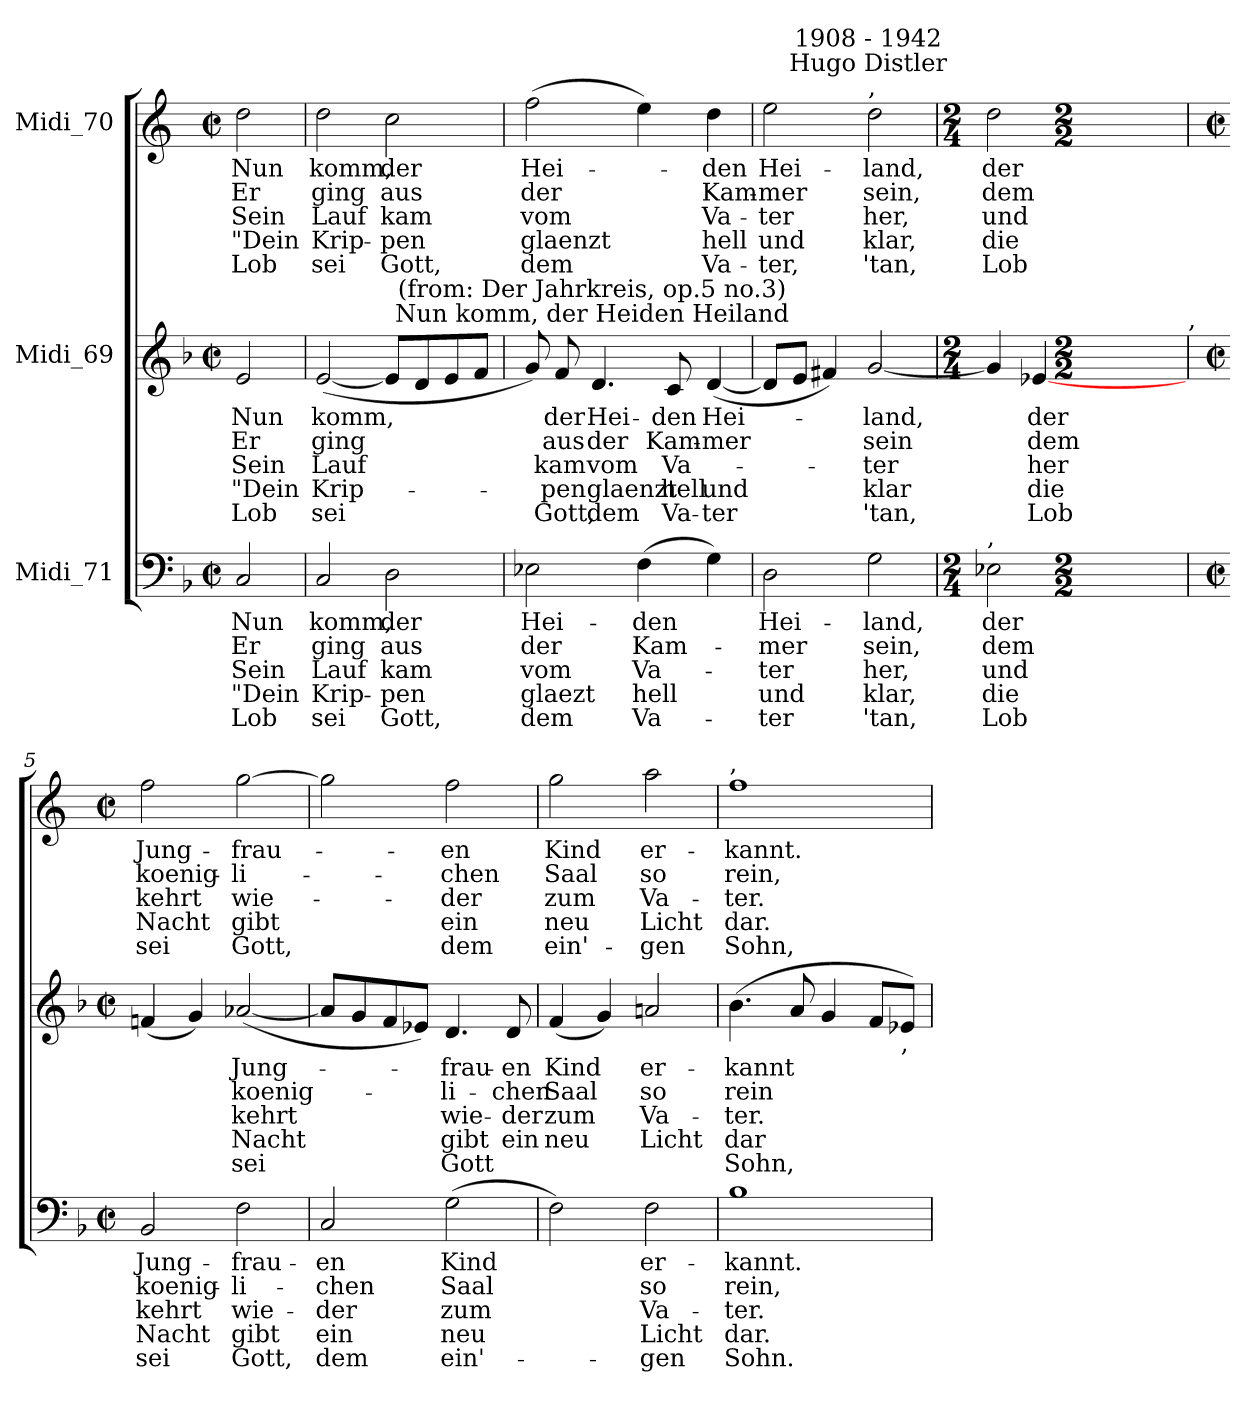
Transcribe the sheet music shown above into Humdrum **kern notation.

**kern	**text	**text	**text	**text	**text	**kern	**text	**text	**text	**text	**text	**kern	**text	**text	**text	**text	**text
*part3	*part3	*part3	*part3	*part3	*part3	*part2	*part2	*part2	*part2	*part2	*part2	*part1	*part1	*part1	*part1	*part1	*part1
*staff3	*staff3	*staff3	*staff3	*staff3	*staff3	*staff2	*staff2	*staff2	*staff2	*staff2	*staff2	*staff1	*staff1	*staff1	*staff1	*staff1	*staff1
*I"Midi_71	*	*	*	*	*	*I"Midi_69	*	*	*	*	*	*I"Midi_70	*	*	*	*	*
*clefF4	*	*	*	*	*	*clefG2	*	*	*	*	*	*clefG2	*	*	*	*	*
*	*	*	*	*	*	*	*	*	*	*	*	*ITrd4c7	*	*	*	*	*
*k[b-]	*	*	*	*	*	*k[b-]	*	*	*	*	*	*k[b-]	*	*	*	*	*
*F:	*	*	*	*	*	*F:	*	*	*	*	*	*F:	*	*	*	*	*
*M2/2	*	*	*	*	*	*M2/2	*	*	*	*	*	*M2/2	*	*	*	*	*
*met(c|)	*	*	*	*	*	*met(c|)	*	*	*	*	*	*met(c|)	*	*	*	*	*
=	=	=	=	=	=	=	=	=	=	=	=	=	=	=	=	=	=
!	!LO:LY:b	!LO:LY:b	!LO:LY:b	!LO:LY:b	!LO:LY:b	!	!LO:LY:b	!LO:LY:b	!LO:LY:b	!LO:LY:b	!LO:LY:b	!	!LO:LY:b	!LO:LY:b	!LO:LY:b	!LO:LY:b	!LO:LY:b
2C	Nun	Er	Sein	"Dein	Lob	2e	Nun	Er	Sein	"Dein	Lob	2g	Nun	Er	Sein	"Dein	Lob
=1	=1	=1	=1	=1	=1	=1	=1	=1	=1	=1	=1	=1	=1	=1	=1	=1	=1
!	!LO:LY:b	!LO:LY:b	!LO:LY:b	!LO:LY:b	!LO:LY:b	!	!LO:LY:b	!LO:LY:b	!LO:LY:b	!LO:LY:b	!LO:LY:b	!	!LO:LY:b	!LO:LY:b	!LO:LY:b	!LO:LY:b	!LO:LY:b
2C	komm,	ging	Lauf	Krip-	-sei	(<[2e	komm,	ging	Lauf	Krip-	-sei	2g	komm,	ging	Lauf	Krip-	-sei
!	!LO:LY:b	!LO:LY:b	!LO:LY:b	!LO:LY:b	!LO:LY:b	!	!	!	!	!	!	!	!LO:LY:b	!LO:LY:b	!LO:LY:b	!LO:LY:b	!LO:LY:b
2D	der	aus	kam	pen	Gott,	8eL]	.	.	.	.	.	2f	der	aus	kam	pen	Gott,
.	.	.	.	.	.	8d	.	.	.	.	.	.	.	.	.	.	.
.	.	.	.	.	.	8e	.	.	.	.	.	.	.	.	.	.	.
.	.	.	.	.	.	8fJ	.	.	.	.	.	.	.	.	.	.	.
=2	=2	=2	=2	=2	=2	=2	=2	=2	=2	=2	=2	=2	=2	=2	=2	=2	=2
!	!LO:LY:b	!LO:LY:b	!LO:LY:b	!LO:LY:b	!LO:LY:b	!	!	!	!	!	!	!	!LO:LY:b	!LO:LY:b	!LO:LY:b	!LO:LY:b	!LO:LY:b
2E-X	Hei-	-der	vom	glaezt	dem	8g)	.	.	.	.	.	(>2b-	Hei-	-der	vom	glaenzt	dem
!	!	!	!	!	!	!	!LO:LY:b	!LO:LY:b	!LO:LY:b	!LO:LY:b	!LO:LY:b	!	!	!	!	!	!
.	.	.	.	.	.	8f	der	aus	kam	pen	Gott,	.	.	.	.	.	.
!	!	!	!	!	!	!LO:TX:a:cj:t=Nun komm, der Heiden Heiland	!	!	!	!	!	!	!	!	!	!	!
!	!	!	!	!	!	!LO:TX:a:cj:t=(from&colon; Der Jahrkreis, op.5 no.3)	!	!	!	!	!	!	!	!	!	!	!
!	!	!	!	!	!	!	!LO:LY:b	!LO:LY:b	!LO:LY:b	!LO:LY:b	!LO:LY:b	!	!	!	!	!	!
.	.	.	.	.	.	4.d	Hei-	-der	vom	glaenzt	dem	.	.	.	.	.	.
!	!LO:LY:b	!LO:LY:b	!LO:LY:b	!LO:LY:b	!LO:LY:b	!	!	!	!	!	!	!	!	!	!	!	!
(>4F	den	Kam-	-Va-	-hell	Va-	.	.	.	.	.	.	4a)	.	.	.	.	.
!	!	!	!	!	!	!	!LO:LY:b	!LO:LY:b	!LO:LY:b	!LO:LY:b	!LO:LY:b	!	!	!	!	!	!
.	.	.	.	.	.	8c	den	Kam-	-Va-	-hell	Va-	.	.	.	.	.	.
!	!	!	!	!	!	!	!LO:LY:b	!LO:LY:b	!	!LO:LY:b	!LO:LY:b	!	!LO:LY:b	!LO:LY:b	!LO:LY:b	!LO:LY:b	!LO:LY:b
4G)	.	.	.	.	.	(<[4d	-Hei-	-mer	.	und	ter	4g	den	Kam-	-Va-	-hell	Va-
=3	=3	=3	=3	=3	=3	=3	=3	=3	=3	=3	=3	=3	=3	=3	=3	=3	=3
!	!LO:LY:b	!LO:LY:b	!LO:LY:b	!LO:LY:b	!LO:LY:b	!	!	!	!	!	!	!	!LO:LY:b	!LO:LY:b	!LO:LY:b	!LO:LY:b	!LO:LY:b
2D	-Hei-	-mer	ter	und	ter	8dL]	.	.	.	.	.	2a	-Hei-	-mer	ter	und	ter,
.	.	.	.	.	.	8eJ	.	.	.	.	.	.	.	.	.	.	.
.	.	.	.	.	.	4f#X)	.	.	.	.	.	.	.	.	.	.	.
!	!	!	!	!	!	!	!	!	!	!	!	!LO:TX:a:t=,	!	!	!	!	!
!	!	!	!	!	!	!	!	!	!	!	!	!LO:TX:a:cj:t=Hugo Distler	!	!	!	!	!
!	!	!	!	!	!	!	!	!	!	!	!	!LO:TX:a:cj:t=1908 - 1942	!	!	!	!	!
!	!LO:LY:b	!LO:LY:b	!LO:LY:b	!LO:LY:b	!LO:LY:b	!	!LO:LY:b	!LO:LY:b	!LO:LY:b	!LO:LY:b	!LO:LY:b	!	!LO:LY:b	!LO:LY:b	!LO:LY:b	!LO:LY:b	!LO:LY:b
2G	land,	sein,	her,	klar,	'tan,	[2g	land,	sein	ter	klar	'tan,	2g	land,	sein,	her,	klar,	'tan,
=4	=4	=4	=4	=4	=4	=4	=4	=4	=4	=4	=4	=4	=4	=4	=4	=4	=4
*M2/4	*	*	*	*	*	*M2/4	*	*	*	*	*	*M2/4	*	*	*	*	*
!LO:TX:a:t=,	!	!	!	!	!	!	!	!	!	!	!	!	!	!	!	!	!
!	!LO:LY:b	!LO:LY:b	!LO:LY:b	!LO:LY:b	!LO:LY:b	!	!	!	!	!	!	!	!LO:LY:b	!LO:LY:b	!LO:LY:b	!LO:LY:b	!LO:LY:b
2E-X	der	dem	und	die	Lob	4g]	.	.	.	.	.	2g	der	dem	und	die	Lob
!	!	!	!	!	!	!LO:TX:a:t=,	!	!	!	!	!	!	!	!	!	!	!
!	!	!	!	!	!	!	!LO:LY:b	!LO:LY:b	!LO:LY:b	!LO:LY:b	!LO:LY:b	!	!	!	!	!	!
.	.	.	.	.	.	[4e-X	der	dem	her	die	Lob	.	.	.	.	.	.
*M2/2	*	*	*	*	*	*M2/2	*	*	*	*	*	*M2/2	*	*	*	*	*
*met(c|)	*	*	*	*	*	*met(c|)	*	*	*	*	*	*met(c|)	*	*	*	*	*
!!LO:LB:g=z
=5	=5	=5	=5	=5	=5	=5	=5	=5	=5	=5	=5	=5	=5	=5	=5	=5	=5
*M2/2	*	*	*	*	*	*M2/2	*	*	*	*	*	*M2/2	*	*	*	*	*
*met(c|)	*	*	*	*	*	*met(c|)	*	*	*	*	*	*met(c|)	*	*	*	*	*
!	!LO:LY:b	!LO:LY:b	!LO:LY:b	!LO:LY:b	!LO:LY:b	!	!	!	!	!	!	!	!LO:LY:b	!LO:LY:b	!LO:LY:b	!LO:LY:b	!LO:LY:b
2BB-	Jung-	-koenig-	-kehrt	Nacht	sei	(<4fn	.	.	.	.	.	2b-	Jung-	-koenig-	-kehrt	Nacht	sei
.	.	.	.	.	.	4g)	.	.	.	.	.	.	.	.	.	.	.
!	!LO:LY:b	!LO:LY:b	!LO:LY:b	!LO:LY:b	!LO:LY:b	!	!LO:LY:b	!LO:LY:b	!LO:LY:b	!LO:LY:b	!LO:LY:b	!	!LO:LY:b	!LO:LY:b	!LO:LY:b	!LO:LY:b	!LO:LY:b
2F	frau-	-li-	-wie-	-gibt	Gott,	(<[2a-X	Jung-	-koenig-	-kehrt	Nacht	sei	[2cc	frau--	-li--	-wie-	-gibt	Gott,
=6	=6	=6	=6	=6	=6	=6	=6	=6	=6	=6	=6	=6	=6	=6	=6	=6	=6
!	!LO:LY:b	!LO:LY:b	!LO:LY:b	!LO:LY:b	!LO:LY:b	!	!	!	!	!	!	!	!	!	!	!	!
2C	en	chen	der	ein	dem	8a-L]	.	.	.	.	.	2cc]	.	.	.	.	.
.	.	.	.	.	.	8g	.	.	.	.	.	.	.	.	.	.	.
.	.	.	.	.	.	8f	.	.	.	.	.	.	.	.	.	.	.
.	.	.	.	.	.	8e-XJ)	.	.	.	.	.	.	.	.	.	.	.
!	!LO:LY:b	!LO:LY:b	!LO:LY:b	!LO:LY:b	!LO:LY:b	!	!LO:LY:b	!LO:LY:b	!LO:LY:b	!LO:LY:b	!LO:LY:b	!	!LO:LY:b	!LO:LY:b	!LO:LY:b	!LO:LY:b	!LO:LY:b
(>2G	Kind	Saal	zum	neu	ein'-	4.d	frau-	-li-	-wie-	-gibt	Gott	2b-	-en	chen	der	ein	dem
!	!	!	!	!	!	!	!LO:LY:b	!LO:LY:b	!LO:LY:b	!LO:LY:b	!	!	!	!	!	!	!
.	.	.	.	.	.	8d	en	chen	der	ein	.	.	.	.	.	.	.
=7	=7	=7	=7	=7	=7	=7	=7	=7	=7	=7	=7	=7	=7	=7	=7	=7	=7
!	!	!	!	!	!	!	!LO:LY:b	!LO:LY:b	!LO:LY:b	!LO:LY:b	!	!	!LO:LY:b	!LO:LY:b	!LO:LY:b	!LO:LY:b	!LO:LY:b
2F)	.	.	.	.	.	(<4f	Kind	Saal	zum	neu	.	2cc	Kind	Saal	zum	neu	ein'-
.	.	.	.	.	.	4g)	.	.	.	.	.	.	.	.	.	.	.
!	!LO:LY:b	!LO:LY:b	!LO:LY:b	!LO:LY:b	!LO:LY:b	!	!LO:LY:b	!LO:LY:b	!LO:LY:b	!LO:LY:b	!	!	!LO:LY:b	!LO:LY:b	!LO:LY:b	!LO:LY:b	!LO:LY:b
2F	-er-	-so	Va-	-Licht	gen	2an	er-	-so	Va-	-Licht	.	2dd	-er-	-so	Va-	-Licht	gen
=8	=8	=8	=8	=8	=8	=8	=8	=8	=8	=8	=8	=8	=8	=8	=8	=8	=8
!	!	!	!	!	!	!	!	!	!	!	!	!LO:TX:a:t=,	!	!	!	!	!
!	!LO:LY:b	!LO:LY:b	!LO:LY:b	!LO:LY:b	!LO:LY:b	!	!LO:LY:b	!LO:LY:b	!LO:LY:b	!LO:LY:b	!LO:LY:b	!	!LO:LY:b	!LO:LY:b	!LO:LY:b	!LO:LY:b	!LO:LY:b
1B-	kannt.	rein,	ter.	dar.	Sohn.	(>4.b-	kannt	rein	ter.	dar	Sohn,	1b-	kannt.	rein,	ter.	dar.	Sohn,
.	.	.	.	.	.	8a	.	.	.	.	.	.	.	.	.	.	.
.	.	.	.	.	.	4g	.	.	.	.	.	.	.	.	.	.	.
.	.	.	.	.	.	8fL	.	.	.	.	.	.	.	.	.	.	.
!	!	!	!	!	!	!LO:TX:b:t=,	!	!	!	!	!	!	!	!	!	!	!
.	.	.	.	.	.	8e-XJ)	.	.	.	.	.	.	.	.	.	.	.
=	=	=	=	=	=	=	=	=	=	=	=	=	=	=	=	=	=
*-	*-	*-	*-	*-	*-	*-	*-	*-	*-	*-	*-	*-	*-	*-	*-	*-	*-
